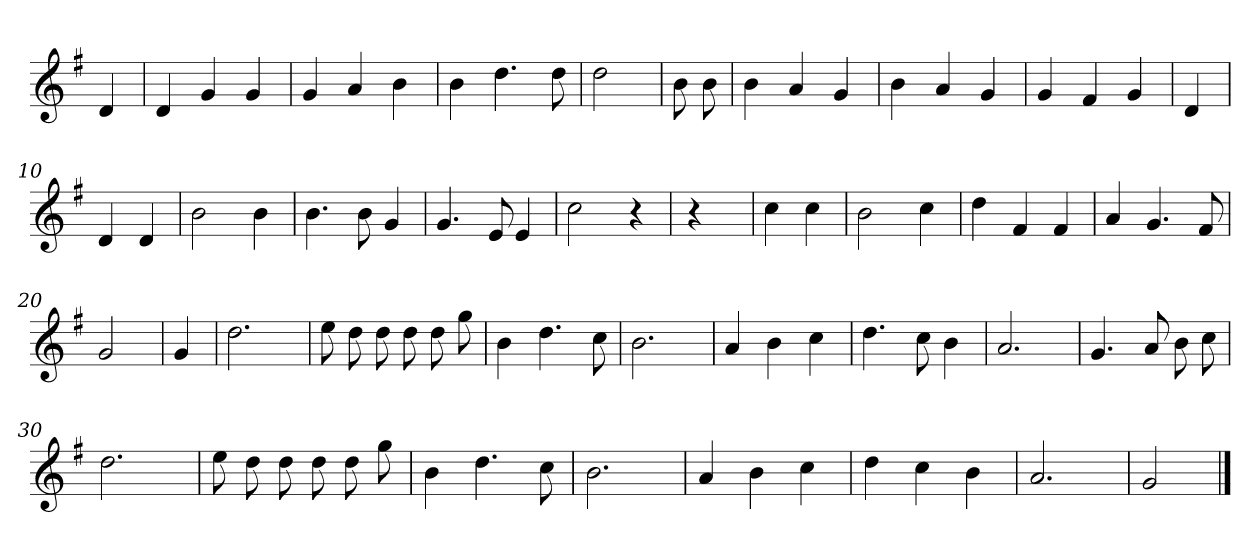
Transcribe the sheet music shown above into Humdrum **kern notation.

**kern
*part1
*staff1
*clefG2
*k[f#]
*G:
=
4d
=1
4d
4g
4g
=2
4g
4a
4b
=3
4b
4.dd
8dd
=4
2dd
=5
8b
8b
=6
4b
4a
4g
=7
4b
4a
4g
=8
4g
4f#
4g
=9
4d
=10
4d
4d
=11
2b
4b
=12
4.b
8b
4g
=13
4.g
8e
4e
=14
2cc
4r
=15
4r
=16
4cc
4cc
=17
2b
4cc
=18
4dd
4f#
4f#
=19
4a
4.g
8f#
=20
2g
=21
4g
=22
2.dd
=23
8ee
8dd
8dd
8dd
8dd
8gg
=24
4b
4.dd
8cc
=25
2.b
=26
4a
4b
4cc
=27
4.dd
8cc
4b
=28
2.a
=29
4.g
8a
8b
8cc
=30
2.dd
=31
8ee
8dd
8dd
8dd
8dd
8gg
=32
4b
4.dd
8cc
=33
2.b
=34
4a
4b
4cc
=35
4dd
4cc
4b
=36
2.a
=37
2g
==
*-
